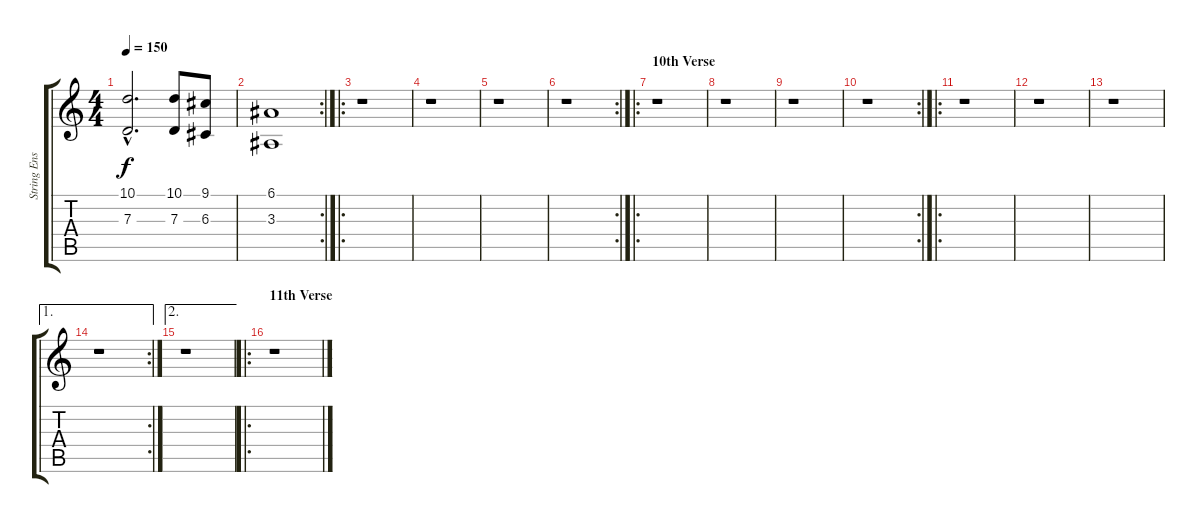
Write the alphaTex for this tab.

\track ("String Ensemble II" "String Ens") {instrument stringensemble1}
\staff {score tabs}
\tuning (E4 B3 G3 D3 A2 E2) {hide}
\ts (4 4)
\tempo 150
\clef g2
\ks c
(10.1{hac} 7.3{hac}).2{d dy f} (10.1 7.3).8 (9.1 6.3).8 |
\rc 2
(6.1 3.3).1 |
\ro
r.1 |
r.1 |
r.1 |
\rc 2
r.1 |
\ro
\section ("" "10th Verse")
r.1 |
r.1 |
r.1 |
\rc 2
r.1 |
\ro
r.1 |
r.1 |
r.1 |
\ae 1
\rc 2
r.1 |
\ae 2
r.1 |
\ro
\section ("" "11th Verse")
r.1
